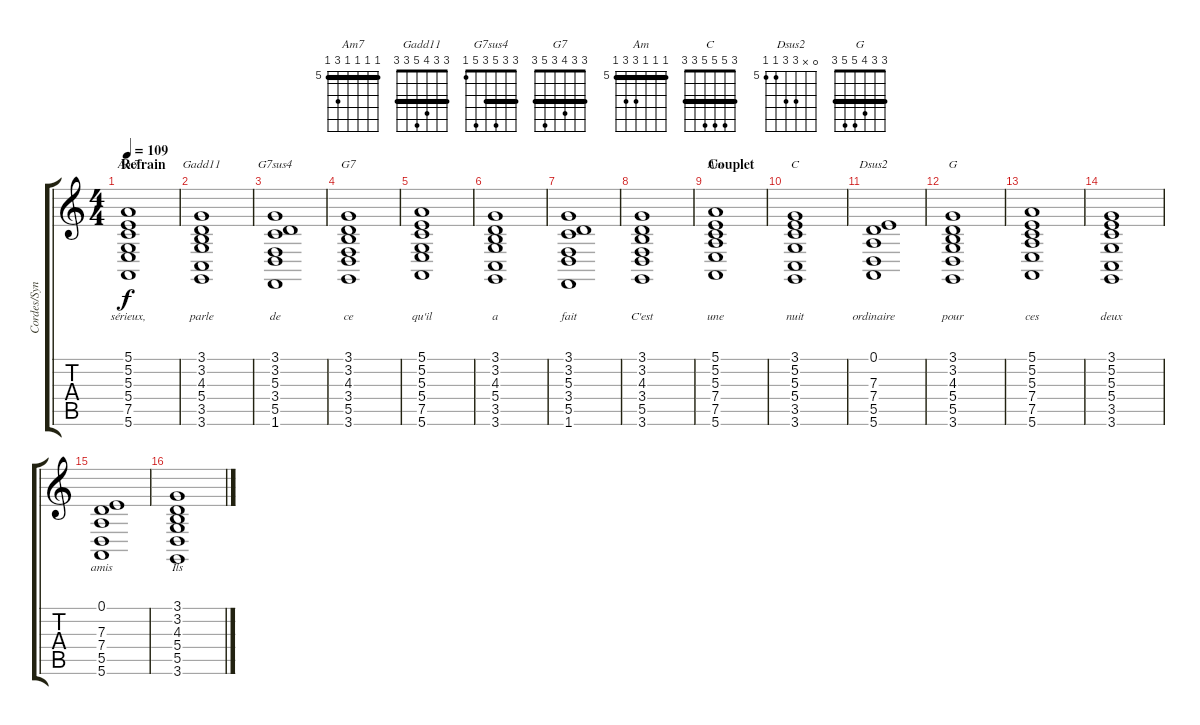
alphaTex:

\track ("Cordes/Synthé" "Cordes/Syn") {instrument synthstrings2}
\staff {score tabs}
\tuning (E4 B3 G3 D3 A2 E2) {hide}
\chord ("Am7" 5 5 5 5 7 5) {firstfret 5 barre 5}
\chord ("Gadd11" 3 3 4 5 3 3) {barre 3}
\chord ("G7sus4" 3 3 5 3 5 1) {barre 3}
\chord ("G7" 3 3 4 3 5 3) {barre 3}
\chord ("Am" 5 5 5 7 7 5) {firstfret 5 barre 5}
\chord ("C" 3 5 5 5 3 3) {barre 3}
\chord ("Dsus2" 0 x 7 7 5 5) {firstfret 5}
\chord ("G" 3 3 4 5 5 3) {barre 3}
\ts (4 4)
\section ("" "Refrain")
\tempo 109
\clef g2
\ks c
(5.1 5.2 5.3 5.4 7.5 5.6).1{ch "Am7" lyrics (0 "sérieux,") lyrics (1 "") lyrics (2 "") lyrics (3 "") lyrics (4 "") dy f} |
(3.1 3.2 4.3 5.4 3.5 3.6).1{ch "Gadd11" lyrics (0 "parle") lyrics (1 "") lyrics (2 "") lyrics (3 "") lyrics (4 "")} |
(3.1 3.2 5.3 3.4 5.5 1.6).1{ch "G7sus4" lyrics (0 "de") lyrics (1 "") lyrics (2 "") lyrics (3 "") lyrics (4 "")} |
(3.1 3.2 4.3 3.4 5.5 3.6).1{ch "G7" lyrics (0 "ce") lyrics (1 "") lyrics (2 "") lyrics (3 "") lyrics (4 "")} |
(5.1 5.2 5.3 5.4 7.5 5.6).1{lyrics (0 "qu'il") lyrics (1 "") lyrics (2 "") lyrics (3 "") lyrics (4 "")} |
(3.1 3.2 4.3 5.4 3.5 3.6).1{lyrics (0 "a") lyrics (1 "") lyrics (2 "") lyrics (3 "") lyrics (4 "")} |
(3.1 3.2 5.3 3.4 5.5 1.6).1{lyrics (0 "fait") lyrics (1 "") lyrics (2 "") lyrics (3 "") lyrics (4 "")} |
(3.1 3.2 4.3 3.4 5.5 3.6).1{lyrics (0 "C'est") lyrics (1 "") lyrics (2 "") lyrics (3 "") lyrics (4 "")} |
\section ("" "Couplet")
(5.1 5.2 5.3 7.4 7.5 5.6).1{ch "Am" lyrics (0 "une") lyrics (1 "") lyrics (2 "") lyrics (3 "") lyrics (4 "")} |
(3.1 5.2 5.3 5.4 3.5 3.6).1{ch "C" lyrics (0 "nuit") lyrics (1 "") lyrics (2 "") lyrics (3 "") lyrics (4 "")} |
(0.1 7.3 7.4 5.5 5.6).1{ch "Dsus2" lyrics (0 "ordinaire") lyrics (1 "") lyrics (2 "") lyrics (3 "") lyrics (4 "")} |
(3.1 3.2 4.3 5.4 5.5 3.6).1{ch "G" lyrics (0 "pour") lyrics (1 "") lyrics (2 "") lyrics (3 "") lyrics (4 "")} |
(5.1 5.2 5.3 7.4 7.5 5.6).1{lyrics (0 "ces") lyrics (1 "") lyrics (2 "") lyrics (3 "") lyrics (4 "")} |
(3.1 5.2 5.3 5.4 3.5 3.6).1{lyrics (0 "deux") lyrics (1 "") lyrics (2 "") lyrics (3 "") lyrics (4 "")} |
(0.1 7.3 7.4 5.5 5.6).1{lyrics (0 "amis") lyrics (1 "") lyrics (2 "") lyrics (3 "") lyrics (4 "")} |
(3.1 3.2 4.3 5.4 5.5 3.6).1{lyrics (0 "Ils") lyrics (1 "") lyrics (2 "") lyrics (3 "") lyrics (4 "")}
